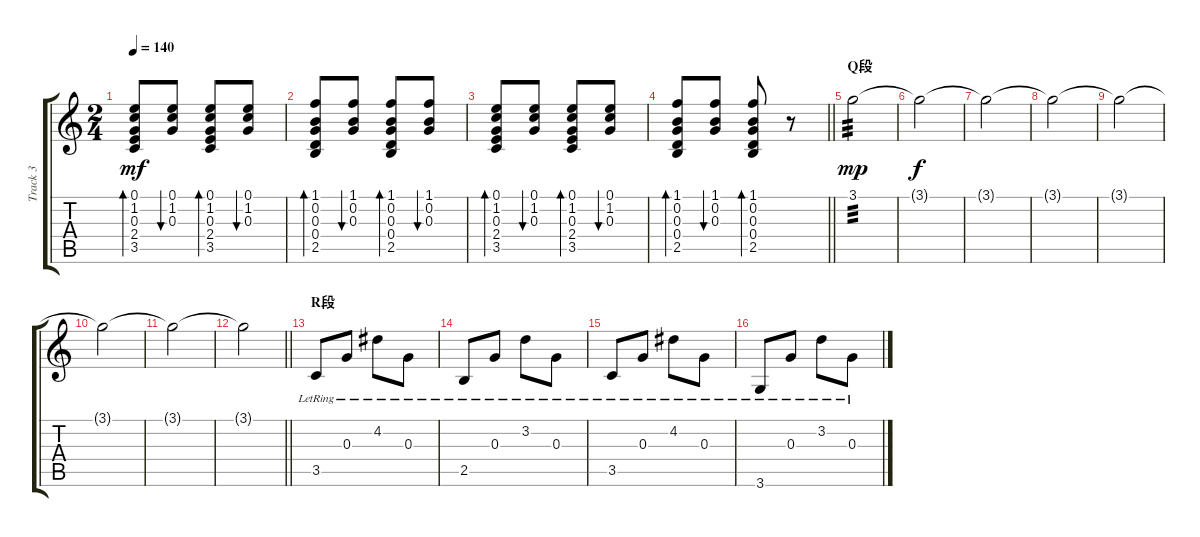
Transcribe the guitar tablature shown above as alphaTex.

\track ("Track 3" "Track 3") {instrument acousticguitarsteel}
\staff {score tabs}
\tuning (E4 B3 G3 D3 A2 E2) {hide}
\ts (2 4)
\tempo 140
\clef g2
\ks c
(0.1 1.2 0.3 2.4 3.5).8{bd 60 dy mf} (0.1 1.2 0.3).8{bu 60} (0.1 1.2 0.3 2.4 3.5).8{bd 60} (0.1 1.2 0.3).8{bu 60} |
(1.1 0.2 0.3 0.4 2.5).8{bd 60} (1.1 0.2 0.3).8{bu 60} (1.1 0.2 0.3 0.4 2.5).8{bd 60} (1.1 0.2 0.3).8{bu 60} |
(0.1 1.2 0.3 2.4 3.5).8{bd 60} (0.1 1.2 0.3).8{bu 60} (0.1 1.2 0.3 2.4 3.5).8{bd 60} (0.1 1.2 0.3).8{bu 60} |
\barLineRight lightlight
(1.1 0.2 0.3 0.4 2.5).8{bd 60} (1.1 0.2 0.3).8{bu 60} (1.1 0.2 0.3 0.4 2.5).8{bd 60} r.8 |
\section ("" "Q段")
3.1.2{tp 3 dy mp} |
3.1{t}.2{dy f} |
3.1{t}.2 |
3.1{t}.2 |
3.1{t}.2 |
3.1{t}.2 |
3.1{t}.2 |
\barLineRight lightlight
3.1{t}.2 |
\section ("" "R段")
3.5{lr}.8 0.3{lr}.8 4.2{lr}.8 0.3{lr}.8 |
2.5{lr}.8 0.3{lr}.8 3.2{lr}.8 0.3{lr}.8 |
3.5{lr}.8 0.3{lr}.8 4.2{lr}.8 0.3{lr}.8 |
3.6{lr}.8 0.3{lr}.8 3.2{lr}.8 0.3{lr}.8
